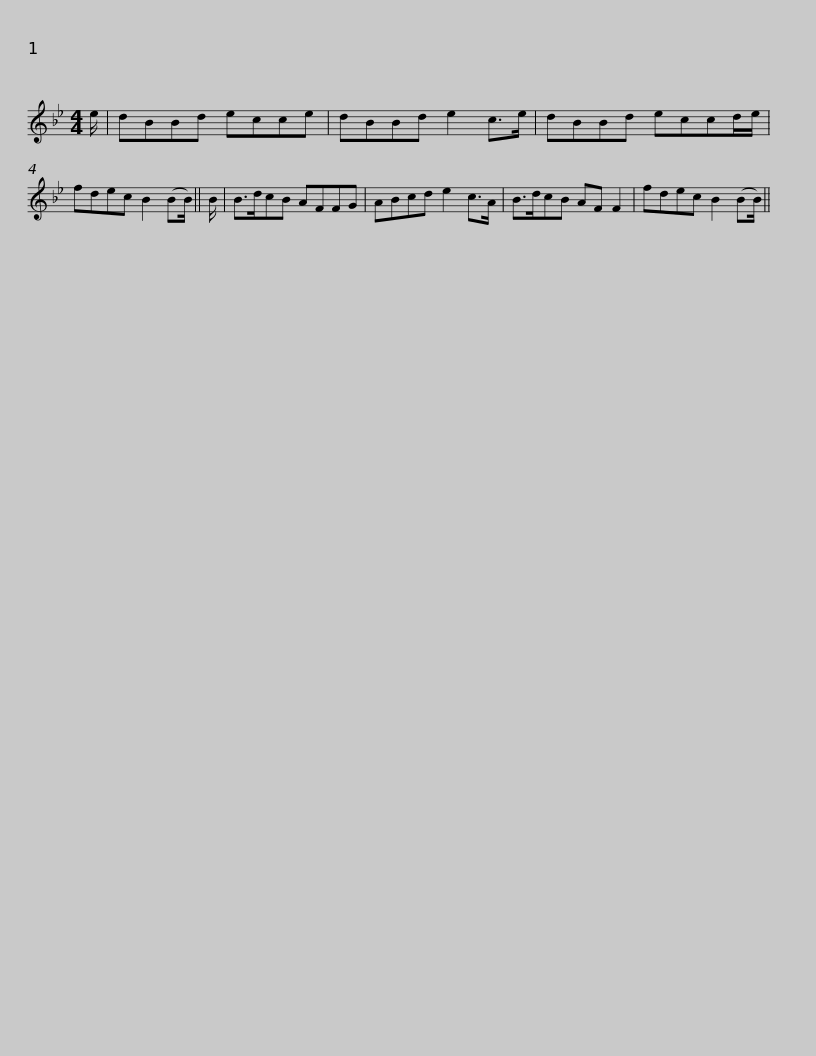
X:1
L:1/8
M:4/4
I:linebreak $
K:Bb
V:1 treble
V:1
 e/ | dBBd ecce | dBBd e2 c>e | dBBd eccd/e/ | fdec B2 (BB/) || %5
 B/ | B>dcB AFFG |$ ABcd e2 c>A | B>dcB AF F2 | fdec B2 (BB/) || %10
